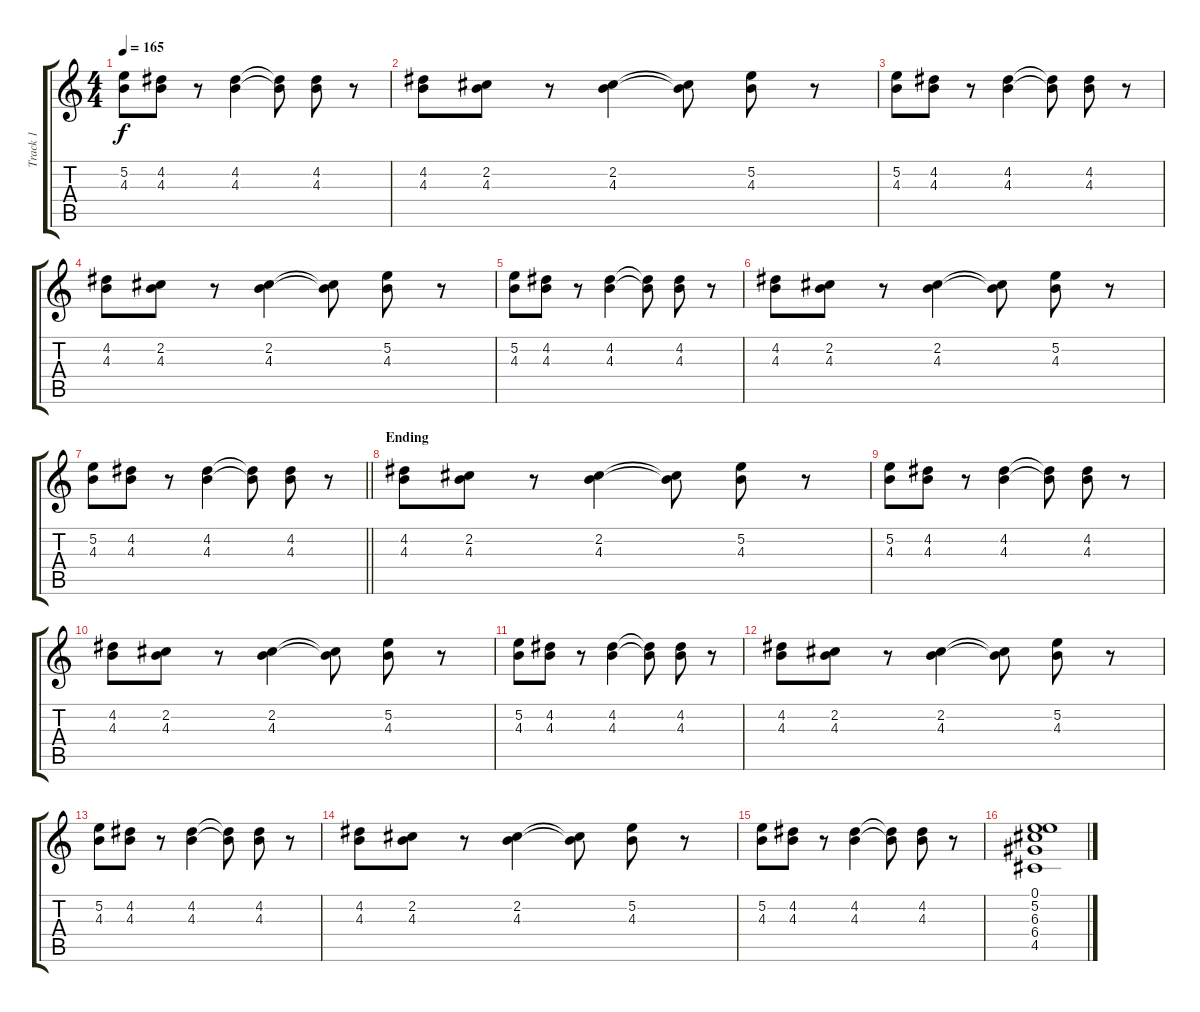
\track ("Track 1" "Track 1") {instrument electricguitarjazz}
\staff {score tabs}
\tuning (E4 B3 G3 D3 A2 E2) {hide}
\ts (4 4)
\tempo 165
\clef g2
\ks c
(5.2 4.3).8{dy f} (4.2 4.3).8 r.8 (4.2 4.3).4 (4.2{t} 4.3{t}).8 (4.2 4.3).8 r.8 |
(4.2 4.3).8 (2.2 4.3).8 r.8 (2.2 4.3).4 (2.2{t} 4.3{t}).8 (5.2 4.3).8 r.8 |
(5.2 4.3).8 (4.2 4.3).8 r.8 (4.2 4.3).4 (4.2{t} 4.3{t}).8 (4.2 4.3).8 r.8 |
(4.2 4.3).8 (2.2 4.3).8 r.8 (2.2 4.3).4 (2.2{t} 4.3{t}).8 (5.2 4.3).8 r.8 |
(5.2 4.3).8 (4.2 4.3).8 r.8 (4.2 4.3).4 (4.2{t} 4.3{t}).8 (4.2 4.3).8 r.8 |
(4.2 4.3).8 (2.2 4.3).8 r.8 (2.2 4.3).4 (2.2{t} 4.3{t}).8 (5.2 4.3).8 r.8 |
\barLineRight lightlight
(5.2 4.3).8 (4.2 4.3).8 r.8 (4.2 4.3).4 (4.2{t} 4.3{t}).8 (4.2 4.3).8 r.8 |
\section ("" "Ending")
(4.2 4.3).8 (2.2 4.3).8 r.8 (2.2 4.3).4 (2.2{t} 4.3{t}).8 (5.2 4.3).8 r.8 |
(5.2 4.3).8 (4.2 4.3).8 r.8 (4.2 4.3).4 (4.2{t} 4.3{t}).8 (4.2 4.3).8 r.8 |
(4.2 4.3).8 (2.2 4.3).8 r.8 (2.2 4.3).4 (2.2{t} 4.3{t}).8 (5.2 4.3).8 r.8 |
(5.2 4.3).8 (4.2 4.3).8 r.8 (4.2 4.3).4 (4.2{t} 4.3{t}).8 (4.2 4.3).8 r.8 |
(4.2 4.3).8 (2.2 4.3).8 r.8 (2.2 4.3).4 (2.2{t} 4.3{t}).8 (5.2 4.3).8 r.8 |
(5.2 4.3).8 (4.2 4.3).8 r.8 (4.2 4.3).4 (4.2{t} 4.3{t}).8 (4.2 4.3).8 r.8 |
(4.2 4.3).8 (2.2 4.3).8 r.8 (2.2 4.3).4 (2.2{t} 4.3{t}).8 (5.2 4.3).8 r.8 |
(5.2 4.3).8 (4.2 4.3).8 r.8 (4.2 4.3).4 (4.2{t} 4.3{t}).8 (4.2 4.3).8 r.8 |
(0.1 5.2 6.3 6.4 4.5).1
